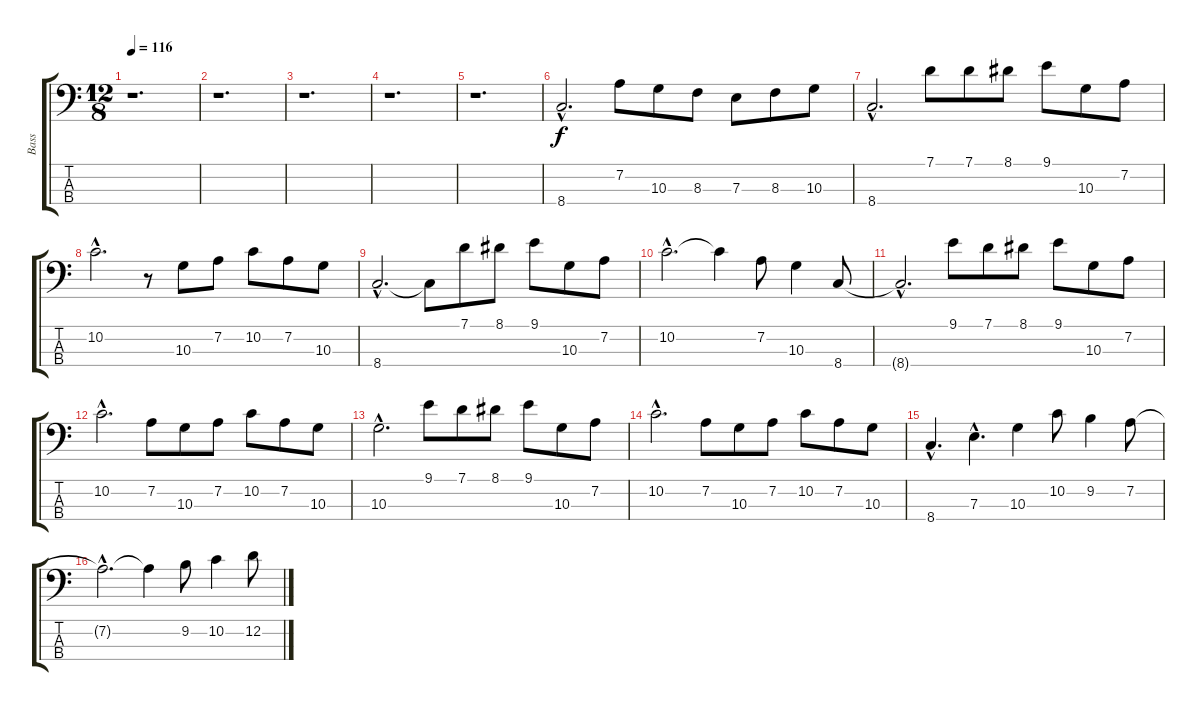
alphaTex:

\track ("Bass" "Bass") {instrument electricbassfinger}
\staff {score tabs}
\tuning (G2 D2 A1 E1) {hide}
\ts (12 8)
\tempo 116
\clef f4
\ks c
r.1{d dy f instrument electricbassfinger} |
r.1{d} |
r.1{d} |
r.1{d} |
r.1{d} |
8.4{hac}.2{d} 7.2.8 10.3.8 8.3.8 7.3.8 8.3.8 10.3.8 |
8.4{hac}.2{d} 7.1.8 7.1.8 8.1.8 9.1.8 10.3.8 7.2.8 |
10.2{hac}.2{d} r.8 10.3.8 7.2.8 10.2.8 7.2.8 10.3.8 |
8.4{hac}.2{d} 8.4{t}.8 7.1.8 8.1.8 9.1.8 10.3.8 7.2.8 |
10.2{hac}.2{d} 10.2{t}.4 7.2.8 10.3.4 8.4.8 |
8.4{hac t}.2{d} 9.1.8 7.1.8 8.1.8 9.1.8 10.3.8 7.2.8 |
10.2{hac}.2{d} 7.2.8 10.3.8 7.2.8 10.2.8 7.2.8 10.3.8 |
10.3{hac}.2{d} 9.1.8 7.1.8 8.1.8 9.1.8 10.3.8 7.2.8 |
10.2{hac}.2{d} 7.2.8 10.3.8 7.2.8 10.2.8 7.2.8 10.3.8 |
8.4{hac}.4{d} 7.3{hac}.4{d} 10.3.4 10.2.8 9.2.4 7.2.8 |
7.2{hac t}.2{d} 7.2{t}.4 9.2.8 10.2.4 12.2.8
